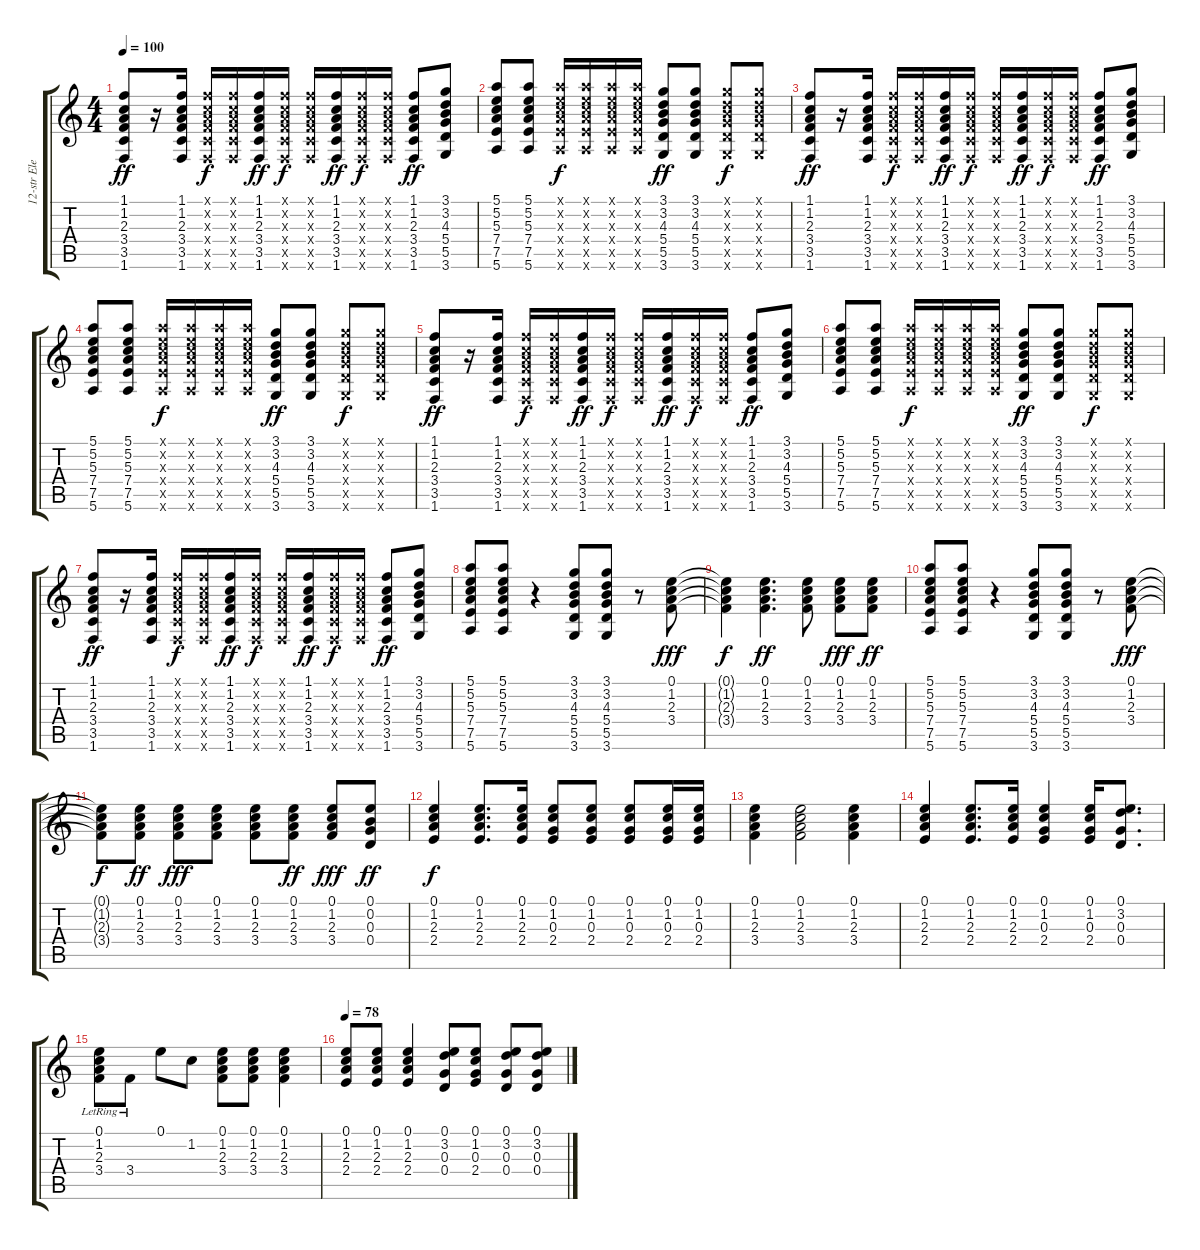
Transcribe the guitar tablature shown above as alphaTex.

\track ("12-str Electric II (Page)" "12-str Ele") {instrument electricguitarjazz}
\staff {score tabs}
\tuning (E4 B3 G3 D3 A2 E2) {hide}
\ts (4 4)
\tempo 100
\clef g2
\ks c
(1.1 1.2 2.3 3.4 3.5 1.6).8{dy ff} r.16 (1.1 1.2 2.3 3.4 3.5 1.6).16 (1.1{x} 1.2{x} 2.3{x} 3.4{x} 3.5{x} 1.6{x}).16{dy f} (1.1{x} 1.2{x} 2.3{x} 3.4{x} 3.5{x} 1.6{x}).16 (1.1 1.2 2.3 3.4 3.5 1.6).16{dy ff} (1.1{x} 1.2{x} 2.3{x} 3.4{x} 3.5{x} 1.6{x}).16{dy f} (1.1{x} 1.2{x} 2.3{x} 3.4{x} 3.5{x} 1.6{x}).16 (1.1 1.2 2.3 3.4 3.5 1.6).16{dy ff} (1.1{x} 1.2{x} 2.3{x} 3.4{x} 3.5{x} 1.6{x}).16{dy f} (1.1{x} 1.2{x} 2.3{x} 3.4{x} 3.5{x} 1.6{x}).16 (1.1 1.2 2.3 3.4 3.5 1.6).8{dy ff} (3.1 3.2 4.3 5.4 5.5 3.6).8 |
(5.1 5.2 5.3 7.4 7.5 5.6).8 (5.1 5.2 5.3 7.4 7.5 5.6).8 (5.1{x} 5.2{x} 5.3{x} 7.4{x} 7.5{x} 5.6{x}).16{dy f} (5.1{x} 5.2{x} 5.3{x} 7.4{x} 7.5{x} 5.6{x}).16 (5.1{x} 5.2{x} 5.3{x} 7.4{x} 7.5{x} 5.6{x}).16 (5.1{x} 5.2{x} 5.3{x} 7.4{x} 7.5{x} 5.6{x}).16 (3.1 3.2 4.3 5.4 5.5 3.6).8{dy ff} (3.1 3.2 4.3 5.4 5.5 3.6).8 (3.1{x} 3.2{x} 4.3{x} 5.4{x} 5.5{x} 3.6{x}).8{dy f} (3.1{x} 3.2{x} 4.3{x} 5.4{x} 5.5{x} 3.6{x}).8 |
(1.1 1.2 2.3 3.4 3.5 1.6).8{dy ff} r.16 (1.1 1.2 2.3 3.4 3.5 1.6).16 (1.1{x} 1.2{x} 2.3{x} 3.4{x} 3.5{x} 1.6{x}).16{dy f} (1.1{x} 1.2{x} 2.3{x} 3.4{x} 3.5{x} 1.6{x}).16 (1.1 1.2 2.3 3.4 3.5 1.6).16{dy ff} (1.1{x} 1.2{x} 2.3{x} 3.4{x} 3.5{x} 1.6{x}).16{dy f} (1.1{x} 1.2{x} 2.3{x} 3.4{x} 3.5{x} 1.6{x}).16 (1.1 1.2 2.3 3.4 3.5 1.6).16{dy ff} (1.1{x} 1.2{x} 2.3{x} 3.4{x} 3.5{x} 1.6{x}).16{dy f} (1.1{x} 1.2{x} 2.3{x} 3.4{x} 3.5{x} 1.6{x}).16 (1.1 1.2 2.3 3.4 3.5 1.6).8{dy ff} (3.1 3.2 4.3 5.4 5.5 3.6).8 |
(5.1 5.2 5.3 7.4 7.5 5.6).8 (5.1 5.2 5.3 7.4 7.5 5.6).8 (5.1{x} 5.2{x} 5.3{x} 7.4{x} 7.5{x} 5.6{x}).16{dy f} (5.1{x} 5.2{x} 5.3{x} 7.4{x} 7.5{x} 5.6{x}).16 (5.1{x} 5.2{x} 5.3{x} 7.4{x} 7.5{x} 5.6{x}).16 (5.1{x} 5.2{x} 5.3{x} 7.4{x} 7.5{x} 5.6{x}).16 (3.1 3.2 4.3 5.4 5.5 3.6).8{dy ff} (3.1 3.2 4.3 5.4 5.5 3.6).8 (3.1{x} 3.2{x} 4.3{x} 5.4{x} 5.5{x} 3.6{x}).8{dy f} (3.1{x} 3.2{x} 4.3{x} 5.4{x} 5.5{x} 3.6{x}).8 |
(1.1 1.2 2.3 3.4 3.5 1.6).8{dy ff} r.16 (1.1 1.2 2.3 3.4 3.5 1.6).16 (1.1{x} 1.2{x} 2.3{x} 3.4{x} 3.5{x} 1.6{x}).16{dy f} (1.1{x} 1.2{x} 2.3{x} 3.4{x} 3.5{x} 1.6{x}).16 (1.1 1.2 2.3 3.4 3.5 1.6).16{dy ff} (1.1{x} 1.2{x} 2.3{x} 3.4{x} 3.5{x} 1.6{x}).16{dy f} (1.1{x} 1.2{x} 2.3{x} 3.4{x} 3.5{x} 1.6{x}).16 (1.1 1.2 2.3 3.4 3.5 1.6).16{dy ff} (1.1{x} 1.2{x} 2.3{x} 3.4{x} 3.5{x} 1.6{x}).16{dy f} (1.1{x} 1.2{x} 2.3{x} 3.4{x} 3.5{x} 1.6{x}).16 (1.1 1.2 2.3 3.4 3.5 1.6).8{dy ff} (3.1 3.2 4.3 5.4 5.5 3.6).8 |
(5.1 5.2 5.3 7.4 7.5 5.6).8 (5.1 5.2 5.3 7.4 7.5 5.6).8 (5.1{x} 5.2{x} 5.3{x} 7.4{x} 7.5{x} 5.6{x}).16{dy f} (5.1{x} 5.2{x} 5.3{x} 7.4{x} 7.5{x} 5.6{x}).16 (5.1{x} 5.2{x} 5.3{x} 7.4{x} 7.5{x} 5.6{x}).16 (5.1{x} 5.2{x} 5.3{x} 7.4{x} 7.5{x} 5.6{x}).16 (3.1 3.2 4.3 5.4 5.5 3.6).8{dy ff} (3.1 3.2 4.3 5.4 5.5 3.6).8 (3.1{x} 3.2{x} 4.3{x} 5.4{x} 5.5{x} 3.6{x}).8{dy f} (3.1{x} 3.2{x} 4.3{x} 5.4{x} 5.5{x} 3.6{x}).8 |
(1.1 1.2 2.3 3.4 3.5 1.6).8{dy ff} r.16 (1.1 1.2 2.3 3.4 3.5 1.6).16 (1.1{x} 1.2{x} 2.3{x} 3.4{x} 3.5{x} 1.6{x}).16{dy f} (1.1{x} 1.2{x} 2.3{x} 3.4{x} 3.5{x} 1.6{x}).16 (1.1 1.2 2.3 3.4 3.5 1.6).16{dy ff} (1.1{x} 1.2{x} 2.3{x} 3.4{x} 3.5{x} 1.6{x}).16{dy f} (1.1{x} 1.2{x} 2.3{x} 3.4{x} 3.5{x} 1.6{x}).16 (1.1 1.2 2.3 3.4 3.5 1.6).16{dy ff} (1.1{x} 1.2{x} 2.3{x} 3.4{x} 3.5{x} 1.6{x}).16{dy f} (1.1{x} 1.2{x} 2.3{x} 3.4{x} 3.5{x} 1.6{x}).16 (1.1 1.2 2.3 3.4 3.5 1.6).8{dy ff} (3.1 3.2 4.3 5.4 5.5 3.6).8 |
(5.1 5.2 5.3 7.4 7.5 5.6).8 (5.1 5.2 5.3 7.4 7.5 5.6).8 r.4 (3.1 3.2 4.3 5.4 5.5 3.6).8 (3.1 3.2 4.3 5.4 5.5 3.6).8 r.8 (0.1 1.2 2.3 3.4).8{dy fff} |
(0.1{t} 1.2{t} 2.3{t} 3.4{t}).4{dy f} (0.1 1.2 2.3 3.4).4{d dy ff} (0.1 1.2 2.3 3.4).8 (0.1 1.2 2.3 3.4).8{dy fff} (0.1 1.2 2.3 3.4).8{dy ff} |
(5.1 5.2 5.3 7.4 7.5 5.6).8 (5.1 5.2 5.3 7.4 7.5 5.6).8 r.4 (3.1 3.2 4.3 5.4 5.5 3.6).8 (3.1 3.2 4.3 5.4 5.5 3.6).8 r.8 (0.1 1.2 2.3 3.4).8{dy fff} |
(0.1{t} 1.2{t} 2.3{t} 3.4{t}).8{dy f} (0.1 1.2 2.3 3.4).8{dy ff} (0.1 1.2 2.3 3.4).8{dy fff} (0.1 1.2 2.3 3.4).8 (0.1 1.2 2.3 3.4).8 (0.1 1.2 2.3 3.4).8{dy ff} (0.1 1.2 2.3 3.4).8{dy fff} (0.1 0.2 0.3 0.4).8{dy ff} |
(0.1 1.2 2.3 2.4).4{dy f} (0.1 1.2 2.3 2.4).8{d} (0.1 1.2 2.3 2.4).16 (0.1 1.2 0.3 2.4).8 (0.1 1.2 0.3 2.4).8 (0.1 1.2 0.3 2.4).8 (0.1 1.2 0.3 2.4).16 (0.1 1.2 0.3 2.4).16 |
(0.1 1.2 2.3 3.4).4 (0.1 1.2 2.3 3.4).2 (0.1 1.2 2.3 3.4).4 |
(0.1 1.2 2.3 2.4).4 (0.1 1.2 2.3 2.4).8{d} (0.1 1.2 2.3 2.4).16 (0.1 1.2 0.3 2.4).4 (0.1 1.2 0.3 2.4).16 (0.1 3.2 0.3 0.4).8{d} |
(0.1{lr} 1.2{lr} 2.3{lr} 3.4{lr}).8 3.4{lr}.8 0.1.8 1.2.8 (0.1 1.2 2.3 3.4).8 (0.1 1.2 2.3 3.4).8 (0.1 1.2 2.3 3.4).4 |
\tempo 78
(0.1 1.2 2.3 2.4).8 (0.1 1.2 2.3 2.4).8 (0.1 1.2 2.3 2.4).4 (0.1 3.2 0.3 0.4).8 (0.1 1.2 0.3 2.4).8 (0.1 3.2 0.3 0.4).8 (0.1 3.2 0.3 0.4).8
